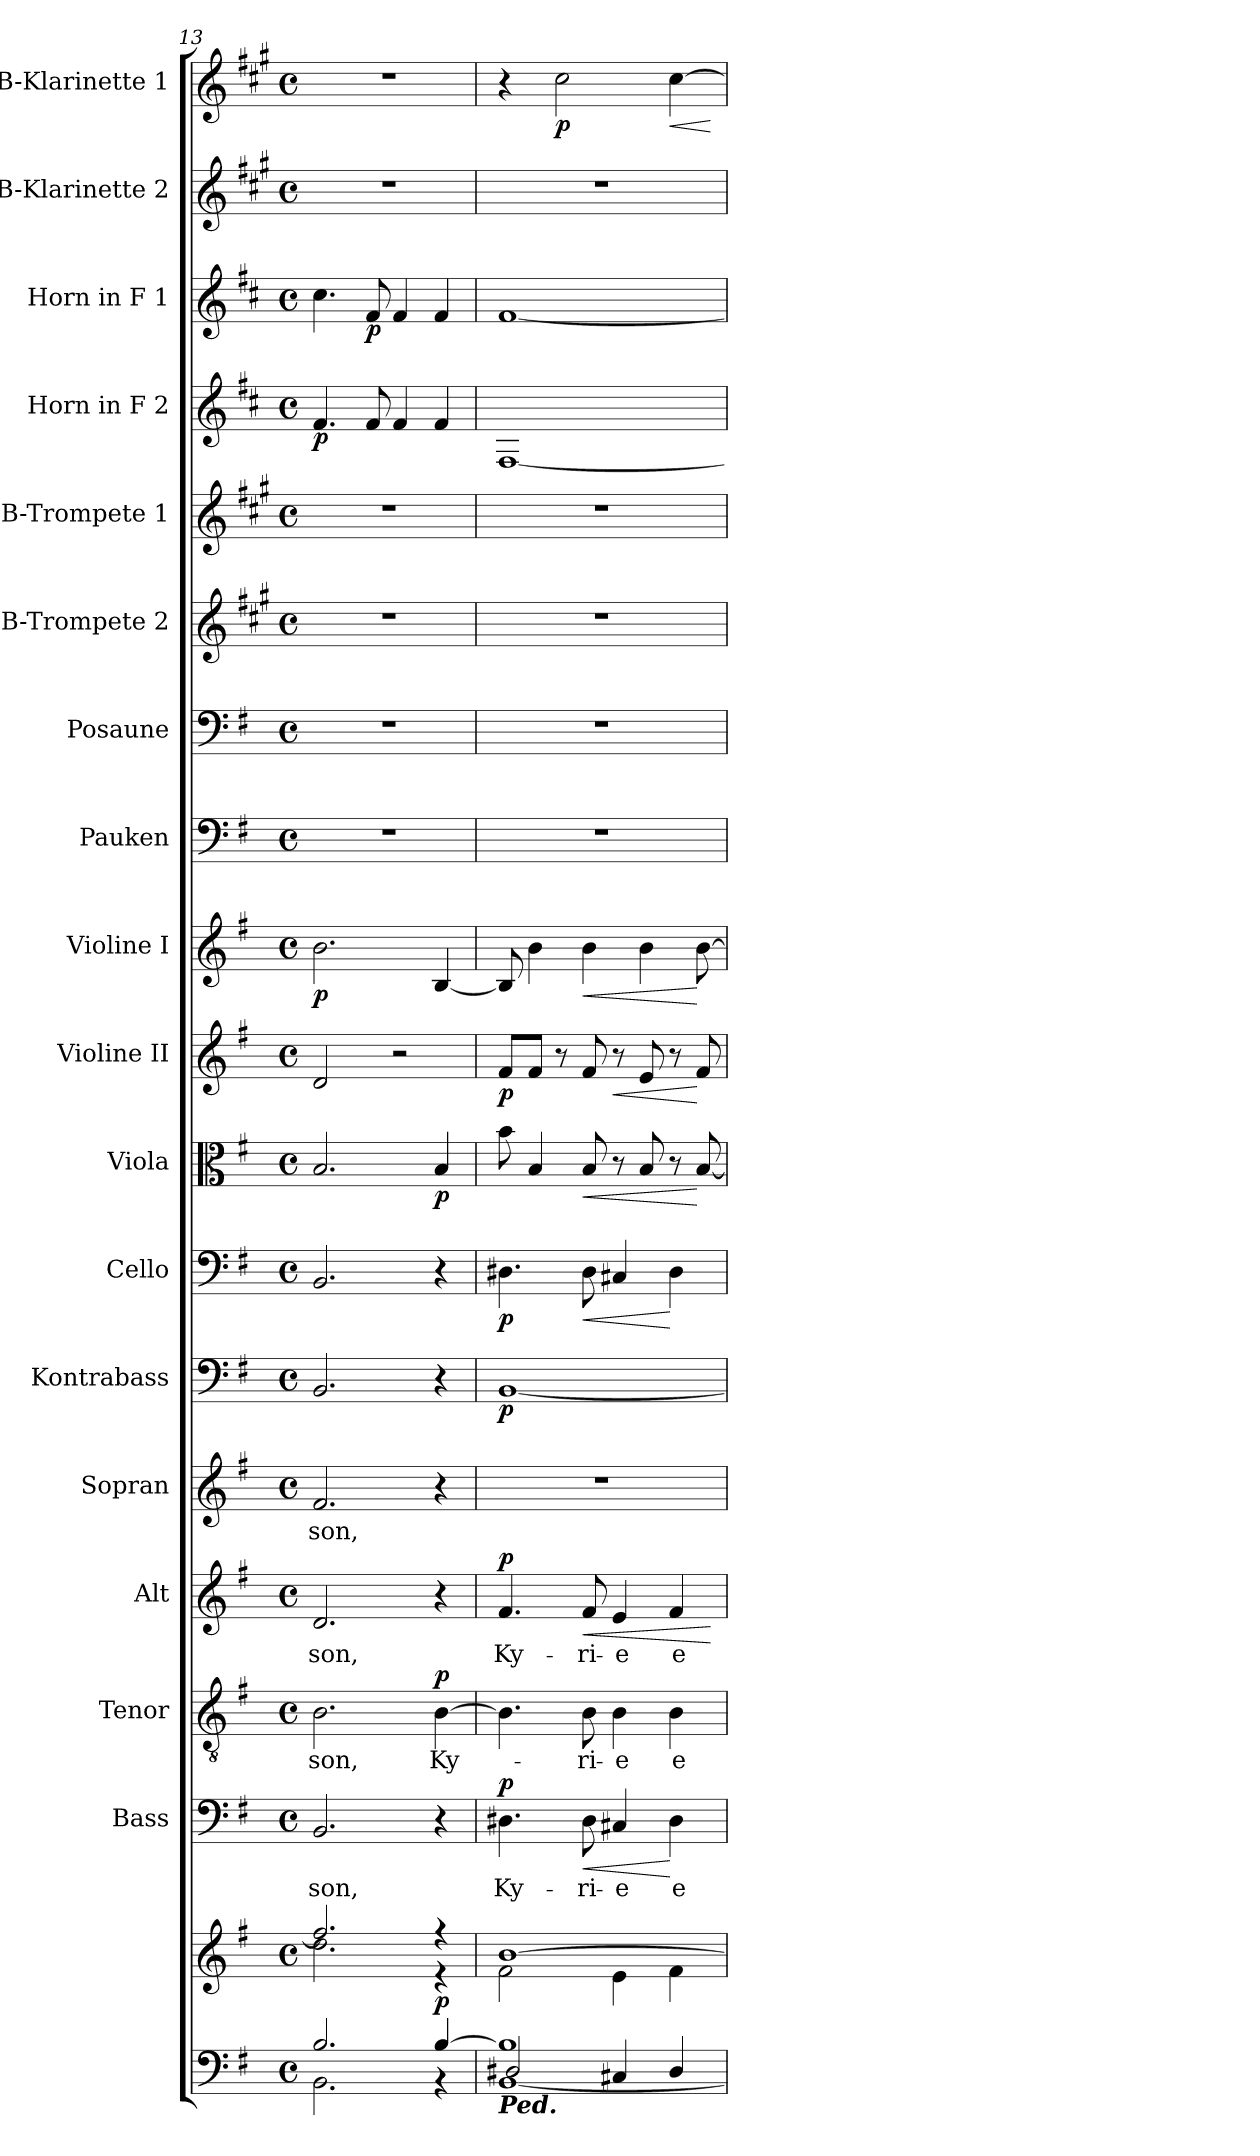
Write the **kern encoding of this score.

**kern	**kern	**dynam	**kern	**text	**dynam	**kern	**text	**dynam	**kern	**text	**dynam	**kern	**text	**kern	**dynam	**kern	**dynam	**kern	**dynam	**kern	**dynam	**kern	**dynam	**kern	**kern	**kern	**kern	**kern	**dynam	**kern	**dynam	**kern	**kern	**dynam
*part18	*part18	*part18	*part17	*part17	*part17	*part16	*part16	*part16	*part15	*part15	*part15	*part14	*part14	*part13	*part13	*part12	*part12	*part11	*part11	*part10	*part10	*part9	*part9	*part8	*part7	*part6	*part5	*part4	*part4	*part3	*part3	*part2	*part1	*part1
*staff19	*staff18	*staff18/19	*staff17	*staff17	*staff17	*staff16	*staff16	*staff16	*staff15	*staff15	*staff15	*staff14	*staff14	*staff13	*staff13	*staff12	*staff12	*staff11	*staff11	*staff10	*staff10	*staff9	*staff9	*staff8	*staff7	*staff6	*staff5	*staff4	*staff4	*staff3	*staff3	*staff2	*staff1	*staff1
*	*	*	*I"Bass	*	*	*I"Tenor	*	*	*I"Alt	*	*	*I"Sopran	*	*I"Kontrabass	*	*I"Cello	*	*I"Viola	*	*I"Violine II	*	*I"Violine I	*	*I"Pauken	*I"Posaune	*I"B-Trompete 2	*I"B-Trompete 1	*I"Horn in F 2	*	*I"Horn in F 1	*	*I"B-Klarinette 2	*I"B-Klarinette 1	*
*	*	*	*I'B.	*	*	*I'T.	*	*	*I'A.	*	*	*I'S.	*	*I'Kb.	*	*	*	*I'Vla.	*	*I'Vl. II	*	*I'Vl. I	*	*I'Pk.	*I'Pos.	*I'B Trp. 2	*I'B Trp. 1	*	*	*	*	*I'B Kl. 2	*I'B Kl. 1	*
*clefF4	*clefG2	*	*clefF4	*	*	*clefGv2	*	*	*clefG2	*	*	*clefG2	*	*clefF4	*	*clefF4	*	*clefC3	*	*clefG2	*	*clefG2	*	*clefF4	*clefF4	*clefG2	*clefG2	*clefG2	*	*clefG2	*	*clefG2	*clefG2	*
*	*	*	*	*	*	*	*	*	*	*	*	*	*	*ITrd7c12	*	*	*	*	*	*	*	*	*	*	*	*ITrd1c2	*ITrd1c2	*ITrd4c7	*	*ITrd4c7	*	*ITrd1c2	*ITrd1c2	*
*k[f#]	*k[f#]	*	*k[f#]	*	*	*k[f#]	*	*	*k[f#]	*	*	*k[f#]	*	*k[f#]	*	*k[f#]	*	*k[f#]	*	*k[f#]	*	*k[f#]	*	*k[f#]	*k[f#]	*k[f#]	*k[f#]	*k[f#]	*	*k[f#]	*	*k[f#]	*k[f#]	*
*G:	*G:	*	*G:	*	*	*G:	*	*	*G:	*	*	*G:	*	*G:	*	*G:	*	*G:	*	*G:	*	*G:	*	*G:	*G:	*G:	*G:	*G:	*	*G:	*	*G:	*G:	*
*M4/4	*M4/4	*	*M4/4	*	*	*M4/4	*	*	*M4/4	*	*	*M4/4	*	*M4/4	*	*M4/4	*	*M4/4	*	*M4/4	*	*M4/4	*	*M4/4	*M4/4	*M4/4	*M4/4	*M4/4	*	*M4/4	*	*M4/4	*M4/4	*
*met(c)	*met(c)	*	*met(c)	*	*	*met(c)	*	*	*met(c)	*	*	*met(c)	*	*met(c)	*	*met(c)	*	*met(c)	*	*met(c)	*	*met(c)	*	*met(c)	*met(c)	*met(c)	*met(c)	*met(c)	*	*met(c)	*	*met(c)	*met(c)	*
=13	=13	=13	=13	=13	=13	=13	=13	=13	=13	=13	=13	=13	=13	=13	=13	=13	=13	=13	=13	=13	=13	=13	=13	=13	=13	=13	=13	=13	=13	=13	=13	=13	=13	=13
*^	*^	*	*	*	*	*	*	*	*	*	*	*	*	*	*	*	*	*	*	*	*	*	*	*	*	*	*	*	*	*	*	*	*	*
!	!	!	!	!	!	!LO:LY:b	!	!	!LO:LY:b	!	!	!LO:LY:b	!	!	!LO:LY:b	!	!	!	!	!	!	!	!	!	!LO:DY:b	!	!	!	!	!	!LO:DY:b	!	!	!	!	!
2.B/	2.BB\	2.ff#/]	2.dd\	.	2.BB/	-son,	.	2.B\	-son,	.	2.d/	-son,	.	2.f#/	-son,	2.BBB/	.	2.BB/	.	2.B/	.	2d/	.	2.b\	p	1r	1r	1r	1r	4.B/	p	4.f#\	.	1r	1r	.
!	!	!	!	!	!	!	!	!	!	!	!	!	!	!	!	!	!	!	!	!	!	!	!	!	!	!	!	!	!	!	!	!	!LO:DY:b	!	!	!
.	.	.	.	.	.	.	.	.	.	.	.	.	.	.	.	.	.	.	.	.	.	.	.	.	.	.	.	.	.	8B/	.	8B/	p	.	.	.
.	.	.	.	.	.	.	.	.	.	.	.	.	.	.	.	.	.	.	.	.	.	2r	.	.	.	.	.	.	.	4B/	.	4B/	.	.	.	.
!	!	!	!	!LO:DY:b	!	!	!	!	!LO:LY:b	!LO:DY:a	!	!	!	!	!	!	!	!	!	!	!LO:DY:b	!	!	!	!	!	!	!	!	!	!	!	!	!	!	!
[>4B/	4rAA	4r	4r	p	4r	.	.	[4B\	Ky-	p	4r	.	.	4r	.	4r	.	4r	.	4B/	p	.	.	[4B/	.	.	.	.	.	4B/	.	4B/	.	.	.	.
=14	=14	=14	=14	=14	=14	=14	=14	=14	=14	=14	=14	=14	=14	=14	=14	=14	=14	=14	=14	=14	=14	=14	=14	=14	=14	=14	=14	=14	=14	=14	=14	=14	=14	=14	=14	=14
*	*^	*	*	*	*	*	*	*	*	*	*	*	*	*	*	*	*	*	*	*	*	*	*	*	*	*	*	*	*	*	*	*	*	*	*	*
!LO:TX:b:Bi:t=Ped.	!	!	!	!	!	!	!	!	!	!	!	!	!	!	!	!	!	!	!	!	!	!	!	!	!	!	!	!	!	!	!	!	!	!	!	!	!
!	!	!	!	!	!	!	!LO:LY:b	!LO:DY:a	!	!	!	!	!LO:LY:b	!LO:DY:a	!	!	!	!LO:DY:b	!	!LO:DY:b	!	!	!	!LO:DY:b	!	!	!	!	!	!	!	!	!	!	!	!	!
1B]	[<1BB	2D#X/	[>1b	2f#\	.	4.D#X\	Ky-	p	4.B\]	.	.	4.f#/	Ky-	p	1r	.	[1BBB	p	4.D#X\	p	8b\	.	8f#/L	p	8B/]	.	1r	1r	1r	1r	[1BB	.	[1B	.	1r	4r	.
.	.	.	.	.	.	.	.	.	.	.	.	.	.	.	.	.	.	.	.	.	4B/	.	8f#/J	.	4b\	.	.	.	.	.	.	.	.	.	.	.	.
!	!	!	!	!	!	!	!	!	!	!	!	!	!	!	!	!	!	!	!	!	!	!	!	!	!	!	!	!	!	!	!	!	!	!	!	!	!LO:DY:b
.	.	.	.	.	.	.	.	.	.	.	.	.	.	.	.	.	.	.	.	.	.	.	8r	.	.	.	.	.	.	.	.	.	.	.	.	2b\	p
!	!	!	!	!	!	!	!LO:LY:b	!LO:HP:b	!	!LO:LY:b	!	!	!LO:LY:b	!LO:HP:b	!	!	!	!	!	!LO:HP:b	!	!LO:HP:b	!	!	!	!LO:HP:b	!	!	!	!	!	!	!	!	!	!	!
.	.	.	.	.	.	8D#\	-ri-	<	8B\	-ri-	.	8f#/	-ri-	<	.	.	.	.	8D#\	<	8B/	<	8f#/	.	4b\	<	.	.	.	.	.	.	.	.	.	.	.
!	!	!	!	!	!	!	!LO:LY:b	!	!	!LO:LY:b	!	!	!LO:LY:b	!	!	!	!	!	!	!	!	!	!	!LO:HP:b	!	!	!	!	!	!	!	!	!	!	!	!	!
.	.	4C#X/	.	4e\	.	4C#X/	-e	.	4B\	-e	.	4e/	-e	.	.	.	.	.	4C#X/	.	8r	.	8r	<	.	.	.	.	.	.	.	.	.	.	.	.	.
.	.	.	.	.	.	.	.	.	.	.	.	.	.	.	.	.	.	.	.	.	8B/	.	8e/	.	4b\	.	.	.	.	.	.	.	.	.	.	.	.
!	!	!	!	!	!	!	!LO:LY:b	!	!	!LO:LY:b	!	!	!LO:LY:b	!	!	!	!	!	!	!	!	!	!	!	!	!	!	!	!	!	!	!	!	!	!	!	!LO:HP:b
.	.	4D#/	.	4f#\	.	4D#\	e-	[	4B\	e-	.	4f#/	e-	.	.	.	.	.	4D#\	[	8r	.	8r	.	.	.	.	.	.	.	.	.	.	.	.	[4b\	<
.	.	.	.	.	.	.	.	.	.	.	.	.	.	.	.	.	.	.	.	.	[8B/	[	8f#/	[	[8b\	[	.	.	.	.	.	.	.	.	.	.	.
*v	*v	*v	*	*	*	*	*	*	*	*	*	*	*	*	*	*	*	*	*	*	*	*	*	*	*	*	*	*	*	*	*	*	*	*	*	*	*
*	*v	*v	*	*	*	*	*	*	*	*	*	*	*	*	*	*	*	*	*	*	*	*	*	*	*	*	*	*	*	*	*	*	*	*	*
.	.	.	.	.	.	.	.	.	.	.	[	.	.	.	.	.	.	.	.	.	.	.	.	.	.	.	.	.	.	.	.	.	.	[
=	=	=	=	=	=	=	=	=	=	=	=	=	=	=	=	=	=	=	=	=	=	=	=	=	=	=	=	=	=	=	=	=	=	=
*-	*-	*-	*-	*-	*-	*-	*-	*-	*-	*-	*-	*-	*-	*-	*-	*-	*-	*-	*-	*-	*-	*-	*-	*-	*-	*-	*-	*-	*-	*-	*-	*-	*-	*-
